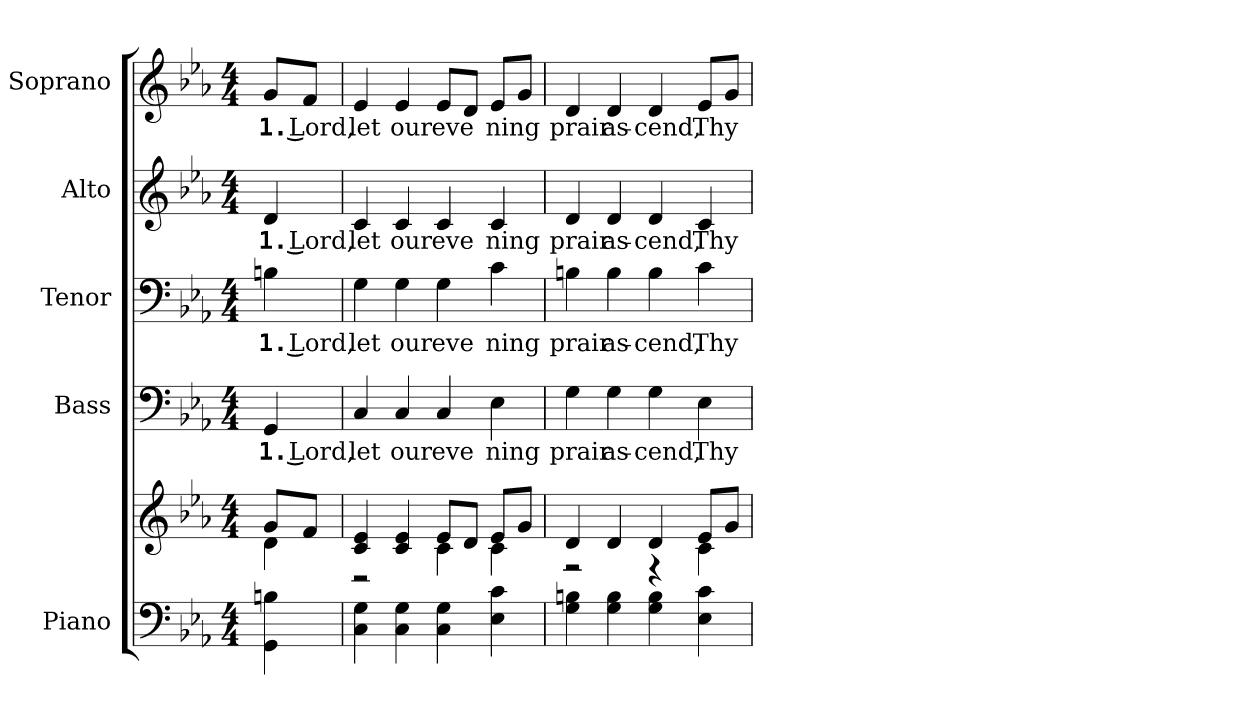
**kern	**kern	**kern	**text	**kern	**text	**kern	**text	**kern	**text
*part5	*part5	*part4	*part4	*part3	*part3	*part2	*part2	*part1	*part1
*staff6	*staff5	*staff4	*staff4	*staff3	*staff3	*staff2	*staff2	*staff1	*staff1
*I"Piano	*	*I"Bass	*	*I"Tenor	*	*I"Alto	*	*I"Soprano	*
*I'Pno.	*	*I'B.	*	*I'T.	*	*I'A.	*	*I'S.	*
!!LO:PB:g=z
*clefF4	*clefG2	*clefF4	*	*clefF4	*	*clefG2	*	*clefG2	*
*k[b-e-a-]	*k[b-e-a-]	*k[b-e-a-]	*	*k[b-e-a-]	*	*k[b-e-a-]	*	*k[b-e-a-]	*
*E-:	*E-:	*E-:	*	*E-:	*	*E-:	*	*E-:	*
*M4/4	*M4/4	*M4/4	*	*M4/4	*	*M4/4	*	*M4/4	*
*MM130	*MM130	*MM130	*	*MM130	*	*MM130	*	*MM130	*
=1	=1	=1	=1	=1	=1	=1	=1	=1	=1
*	*^	*	*	*	*	*	*	*	*
!	!	!	!	!LO:LY:b:color=#000000	!	!	!	!	!	!
!	!	!	!	!	!	!LO:LY:b:color=#000000	!	!	!	!
!	!	!	!	!	!	!	!	!LO:LY:b:color=#000000	!	!
!	!	!	!	!	!	!	!	!	!	!LO:LY:b:color=#000000
4GGi\ 4Bni	8gi/L	4di\	4GGi/	1. Lord,	4Bni\	1. Lord,	4di/	1. Lord,	8gi/L	1. Lord,
.	8fi/J	.	.	.	.	.	.	.	8fi/J	.
=2	=2	=2	=2	=2	=2	=2	=2	=2	=2	=2
!	!	!	!	!LO:LY:b:color=#000000	!	!	!	!	!	!
!	!	!	!	!	!	!LO:LY:b:color=#000000	!	!	!	!
!	!	!	!	!	!	!	!	!LO:LY:b:color=#000000	!	!
!	!	!	!	!	!	!	!	!	!	!LO:LY:b:color=#000000
4Ci\ 4Gi	4ci/ 4e-i	2r	4Ci/	let	4Gi\	let	4ci/	let	4e-i/	let
!	!	!	!	!LO:LY:b:color=#000000	!	!	!	!	!	!
!	!	!	!	!	!	!LO:LY:b:color=#000000	!	!	!	!
!	!	!	!	!	!	!	!	!LO:LY:b:color=#000000	!	!
!	!	!	!	!	!	!	!	!	!	!LO:LY:b:color=#000000
4Ci\ 4Gi	4ci/ 4e-i	.	4Ci/	our	4Gi\	our	4ci/	our	4e-i/	our
!	!	!	!	!LO:LY:b:color=#000000	!	!	!	!	!	!
!	!	!	!	!	!	!LO:LY:b:color=#000000	!	!	!	!
!	!	!	!	!	!	!	!	!LO:LY:b:color=#000000	!	!
!	!	!	!	!	!	!	!	!	!	!LO:LY:b:color=#000000
4Ci\ 4Gi	8e-i/L	4ci\	4Ci/	eve	4Gi\	eve	4ci/	eve	8e-i/L	eve
.	8di/J	.	.	.	.	.	.	.	8di/J	.
!	!	!	!	!LO:LY:b:color=#000000	!	!	!	!	!	!
!	!	!	!	!	!	!LO:LY:b:color=#000000	!	!	!	!
!	!	!	!	!	!	!	!	!LO:LY:b:color=#000000	!	!
!	!	!	!	!	!	!	!	!	!	!LO:LY:b:color=#000000
4E-i\ 4ci	8e-i/L	4ci\	4E-i\	ning	4ci\	ning	4ci/	ning	8e-i/L	ning
.	8gi/J	.	.	.	.	.	.	.	8gi/J	.
!!LO:PB:g=z
=3	=3	=3	=3	=3	=3	=3	=3	=3	=3	=3
!	!	!	!	!LO:LY:b:color=#000000	!	!	!	!	!	!
!	!	!	!	!	!	!LO:LY:b:color=#000000	!	!	!	!
!	!	!	!	!	!	!	!	!LO:LY:b:color=#000000	!	!
!	!	!	!	!	!	!	!	!	!	!LO:LY:b:color=#000000
4Gi\ 4Bni	4di/	2r	4Gi\	prair	4Bni\	prair	4di/	prair	4di/	prair
!	!	!	!	!LO:LY:b:color=#000000	!	!	!	!	!	!
!	!	!	!	!	!	!LO:LY:b:color=#000000	!	!	!	!
!	!	!	!	!	!	!	!	!LO:LY:b:color=#000000	!	!
!	!	!	!	!	!	!	!	!	!	!LO:LY:b:color=#000000
4Gi\ 4Bi	4di/	.	4Gi\	as-	4Bi\	as-	4di/	as-	4di/	as-
!	!	!	!	!LO:LY:b:color=#000000	!	!	!	!	!	!
!	!	!	!	!	!	!LO:LY:b:color=#000000	!	!	!	!
!	!	!	!	!	!	!	!	!LO:LY:b:color=#000000	!	!
!	!	!	!	!	!	!	!	!	!	!LO:LY:b:color=#000000
4Gi\ 4Bi	4di/	4r	4Gi\	-cend,	4Bi\	-cend,	4di/	-cend,	4di/	-cend,
!	!	!	!	!LO:LY:b:color=#000000	!	!	!	!	!	!
!	!	!	!	!	!	!LO:LY:b:color=#000000	!	!	!	!
!	!	!	!	!	!	!	!	!LO:LY:b:color=#000000	!	!
!	!	!	!	!	!	!	!	!	!	!LO:LY:b:color=#000000
4E-i\ 4ci	8e-i/L	4ci\	4E-i\	Thy	4ci\	Thy	4ci/	Thy	8e-i/L	Thy
.	8gi/J	.	.	.	.	.	.	.	8gi/J	.
*	*v	*v	*	*	*	*	*	*	*	*
=	=	=	=	=	=	=	=	=	=
*-	*-	*-	*-	*-	*-	*-	*-	*-	*-
